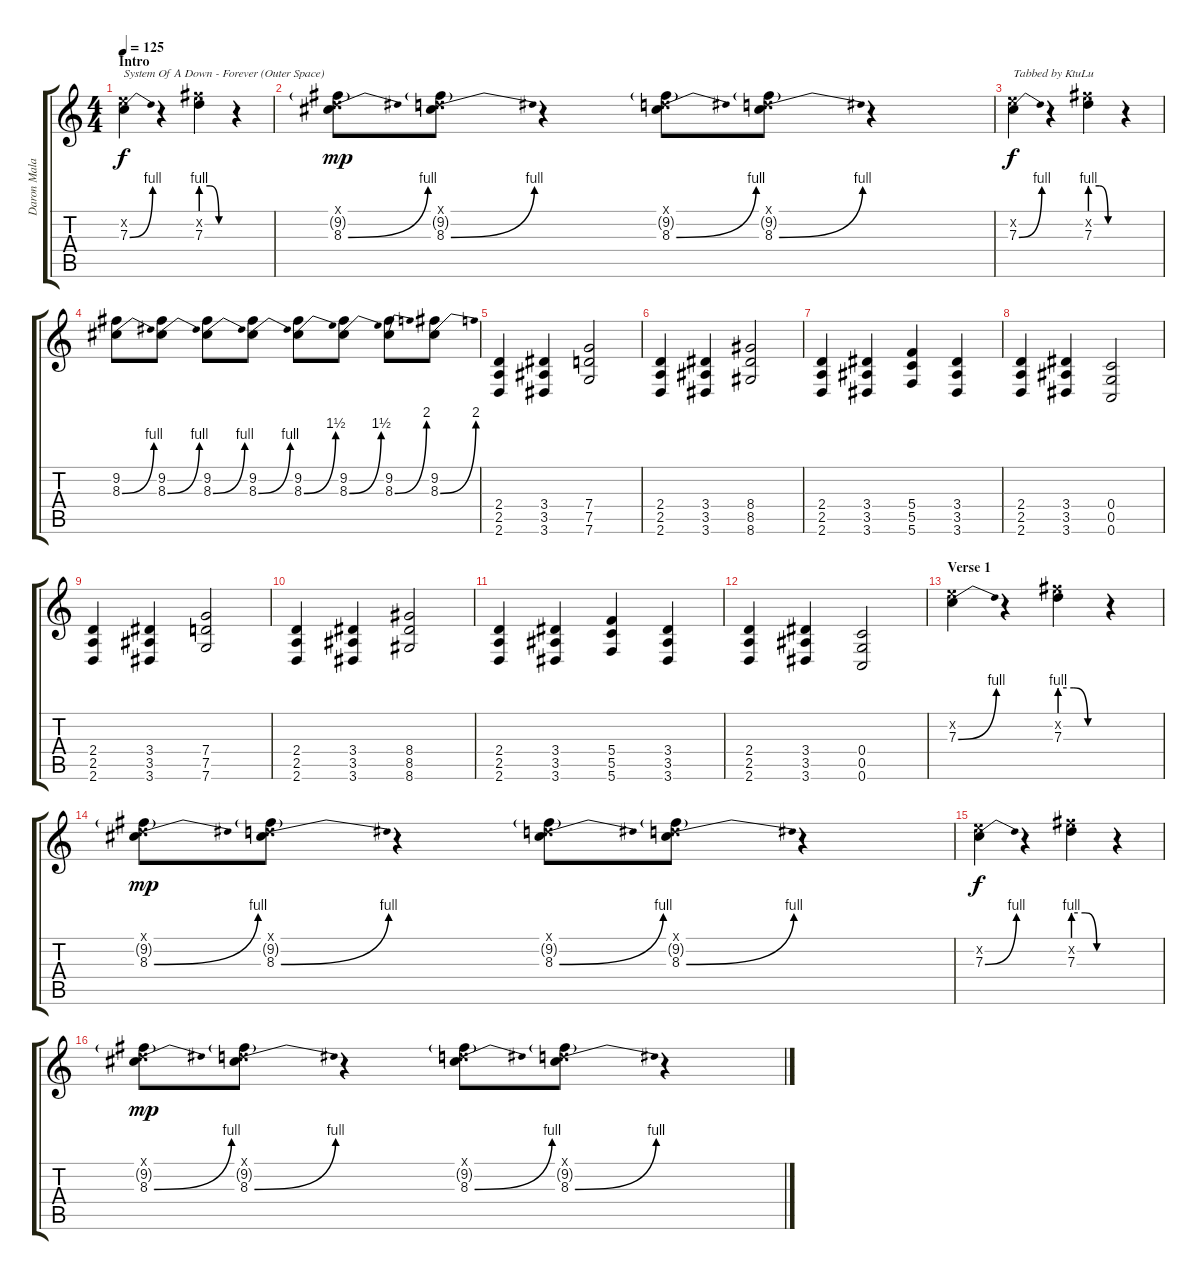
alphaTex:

\track ("Daron Malakian" "Daron Mala") {instrument overdrivenguitar}
\staff {score tabs}
\tuning (D4 A3 F3 C3 G2 C2) {hide}
\ts (4 4)
\section ("" "Intro")
\tempo 125
\clef g2
\ks c
(7.2{x} 7.3{be (bend 0 0 60 4)}).4{txt "System Of A Down - Forever (Outer Space)" dy f instrument overdrivenguitar} r.4 (9.2{x} 7.3{be (custom 0 4 20 4 40 0 60 0)}).4 r.4 |
(0.1{x} 9.2{g} 8.3{be (bend 0 0 60 4)}).8{dy mp} (0.1{x} 9.2{g} 8.3{be (bend 0 0 60 4)}).8 r.4 (0.1{x} 9.2{g} 8.3{be (bend 0 0 60 4)}).8 (0.1{x} 9.2{g} 8.3{be (bend 0 0 60 4)}).8 r.4 |
(7.2{x} 7.3{be (bend 0 0 60 4)}).4{txt "Tabbed by KtuLu" dy f} r.4 (9.2{x} 7.3{be (custom 0 4 20 4 40 0 60 0)}).4 r.4 |
(9.2 8.3{be (bend 0 0 60 4)}).8 (9.2 8.3{be (bend 0 0 60 4)}).8 (9.2 8.3{be (bend 0 0 60 4)}).8 (9.2 8.3{be (bend 0 0 60 4)}).8 (9.2 8.3{be (bend 0 0 60 6)}).8 (9.2 8.3{be (bend 0 0 60 6)}).8 (9.2 8.3{be (bend 0 0 60 8)}).8 (9.2 8.3{be (bend 0 0 60 8)}).8 |
(2.4 2.5 2.6).4 (3.4 3.5 3.6).4 (7.4 7.5 7.6).2 |
(2.4 2.5 2.6).4 (3.4 3.5 3.6).4 (8.4 8.5 8.6).2 |
(2.4 2.5 2.6).4 (3.4 3.5 3.6).4 (5.4 5.5 5.6).4 (3.4 3.5 3.6).4 |
(2.4 2.5 2.6).4 (3.4 3.5 3.6).4 (0.4 0.5 0.6).2 |
(2.4 2.5 2.6).4 (3.4 3.5 3.6).4 (7.4 7.5 7.6).2 |
(2.4 2.5 2.6).4 (3.4 3.5 3.6).4 (8.4 8.5 8.6).2 |
(2.4 2.5 2.6).4 (3.4 3.5 3.6).4 (5.4 5.5 5.6).4 (3.4 3.5 3.6).4 |
(2.4 2.5 2.6).4 (3.4 3.5 3.6).4 (0.4 0.5 0.6).2 |
\section ("" "Verse 1")
(7.2{x} 7.3{be (bend 0 0 60 4)}).4 r.4 (9.2{x} 7.3{be (custom 0 4 20 4 40 0 60 0)}).4 r.4 |
(0.1{x} 9.2{g} 8.3{be (bend 0 0 60 4)}).8{dy mp} (0.1{x} 9.2{g} 8.3{be (bend 0 0 60 4)}).8 r.4 (0.1{x} 9.2{g} 8.3{be (bend 0 0 60 4)}).8 (0.1{x} 9.2{g} 8.3{be (bend 0 0 60 4)}).8 r.4 |
(7.2{x} 7.3{be (bend 0 0 60 4)}).4{dy f} r.4 (9.2{x} 7.3{be (custom 0 4 20 4 40 0 60 0)}).4 r.4 |
(0.1{x} 9.2{g} 8.3{be (bend 0 0 60 4)}).8{dy mp} (0.1{x} 9.2{g} 8.3{be (bend 0 0 60 4)}).8 r.4 (0.1{x} 9.2{g} 8.3{be (bend 0 0 60 4)}).8 (0.1{x} 9.2{g} 8.3{be (bend 0 0 60 4)}).8 r.4
